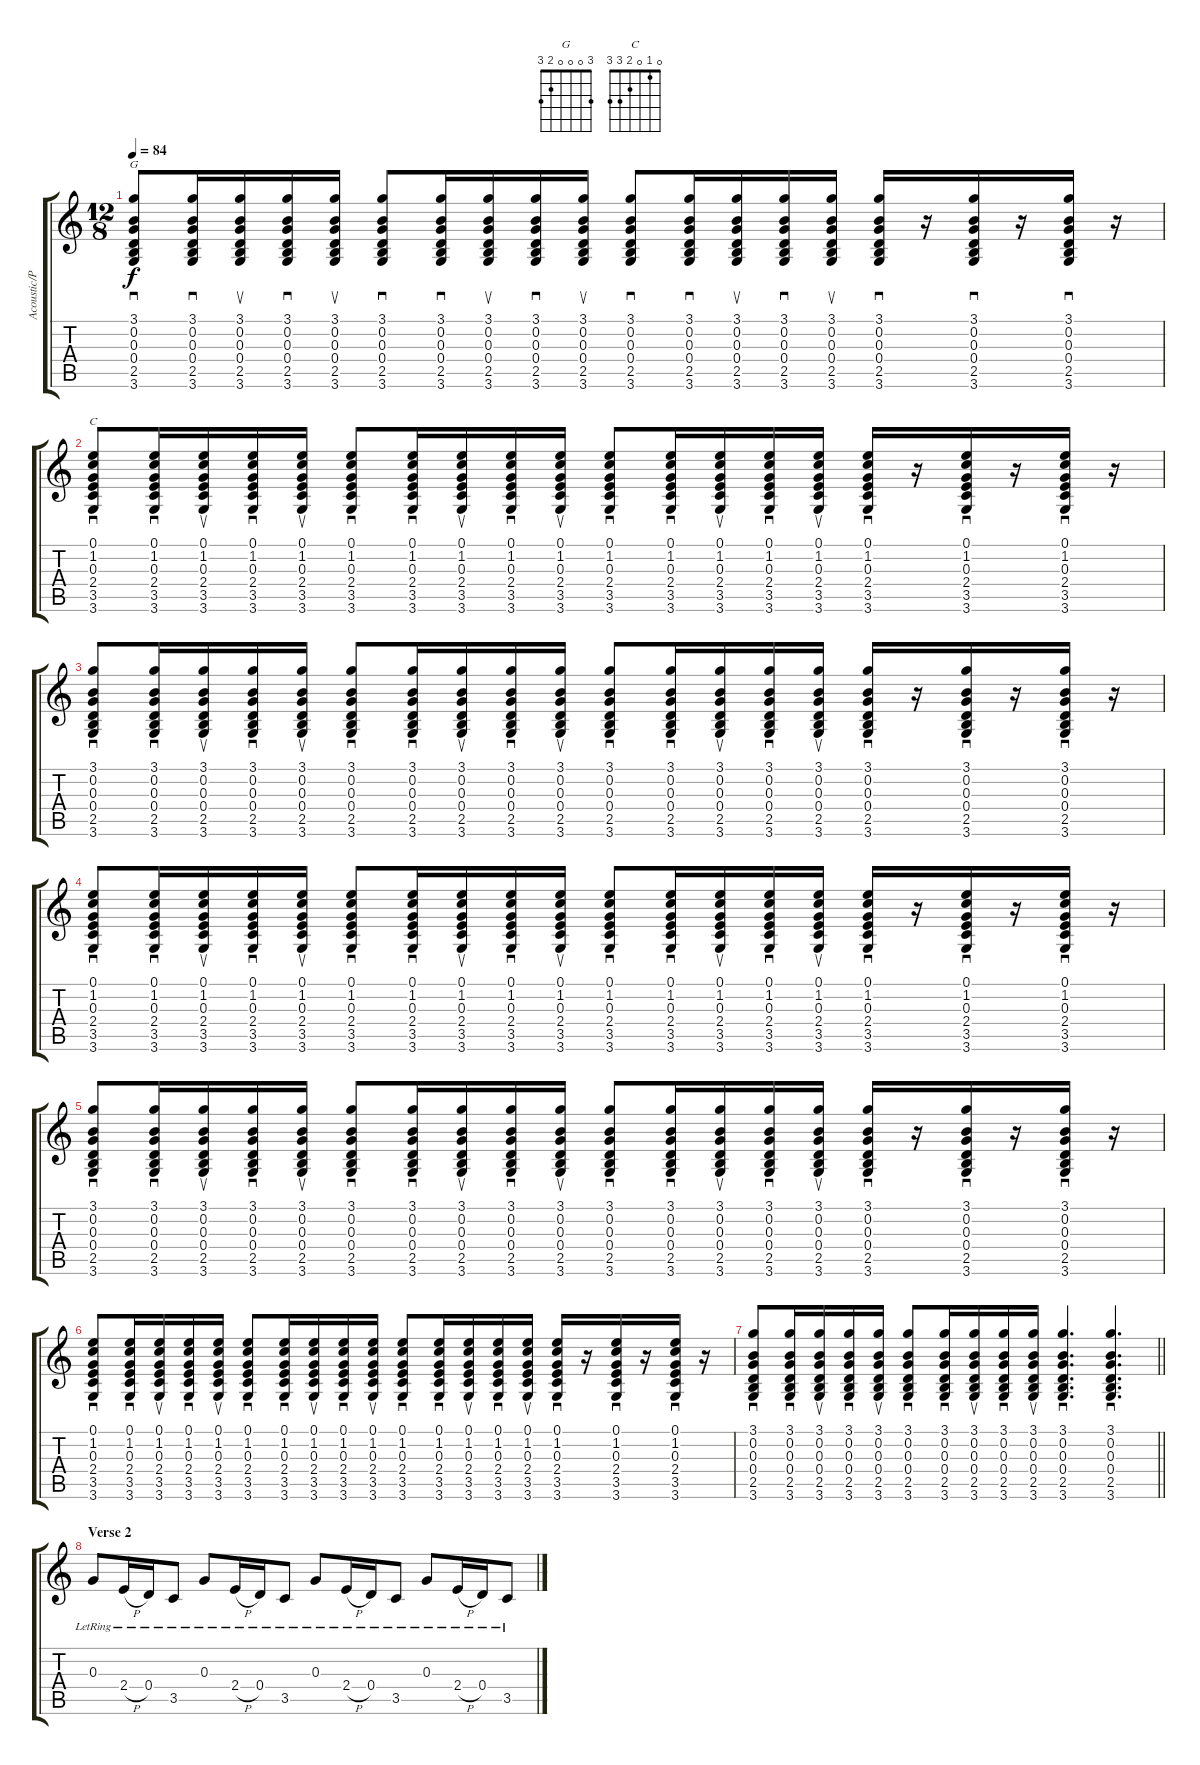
\track ("Acoustic/Pick and Strum" "Acoustic/P") {instrument acousticguitarsteel}
\staff {score tabs}
\tuning (E4 B3 G3 D3 A2 E2) {hide}
\chord ("G" 3 0 0 0 2 3)
\chord ("C" 0 1 0 2 3 3)
\ts (12 8)
\tempo 84
\clef g2
\ks c
(3.1 0.2 0.3 0.4 2.5 3.6).8{sd ch "G" dy f} (3.1 0.2 0.3 0.4 2.5 3.6).16{sd} (3.1 0.2 0.3 0.4 2.5 3.6).16{su} (3.1 0.2 0.3 0.4 2.5 3.6).16{sd} (3.1 0.2 0.3 0.4 2.5 3.6).16{su} (3.1 0.2 0.3 0.4 2.5 3.6).8{sd} (3.1 0.2 0.3 0.4 2.5 3.6).16{sd} (3.1 0.2 0.3 0.4 2.5 3.6).16{su} (3.1 0.2 0.3 0.4 2.5 3.6).16{sd} (3.1 0.2 0.3 0.4 2.5 3.6).16{su} (3.1 0.2 0.3 0.4 2.5 3.6).8{sd} (3.1 0.2 0.3 0.4 2.5 3.6).16{sd} (3.1 0.2 0.3 0.4 2.5 3.6).16{su} (3.1 0.2 0.3 0.4 2.5 3.6).16{sd} (3.1 0.2 0.3 0.4 2.5 3.6).16{su} (3.1 0.2 0.3 0.4 2.5 3.6).16{sd} r.16 (3.1 0.2 0.3 0.4 2.5 3.6).16{sd} r.16 (3.1 0.2 0.3 0.4 2.5 3.6).16{sd} r.16 |
(0.1 1.2 0.3 2.4 3.5 3.6).8{sd ch "C"} (0.1 1.2 0.3 2.4 3.5 3.6).16{sd} (0.1 1.2 0.3 2.4 3.5 3.6).16{su} (0.1 1.2 0.3 2.4 3.5 3.6).16{sd} (0.1 1.2 0.3 2.4 3.5 3.6).16{su} (0.1 1.2 0.3 2.4 3.5 3.6).8{sd} (0.1 1.2 0.3 2.4 3.5 3.6).16{sd} (0.1 1.2 0.3 2.4 3.5 3.6).16{su} (0.1 1.2 0.3 2.4 3.5 3.6).16{sd} (0.1 1.2 0.3 2.4 3.5 3.6).16{su} (0.1 1.2 0.3 2.4 3.5 3.6).8{sd} (0.1 1.2 0.3 2.4 3.5 3.6).16{sd} (0.1 1.2 0.3 2.4 3.5 3.6).16{su} (0.1 1.2 0.3 2.4 3.5 3.6).16{sd} (0.1 1.2 0.3 2.4 3.5 3.6).16{su} (0.1 1.2 0.3 2.4 3.5 3.6).16{sd} r.16 (0.1 1.2 0.3 2.4 3.5 3.6).16{sd} r.16 (0.1 1.2 0.3 2.4 3.5 3.6).16{sd} r.16 |
(3.1 0.2 0.3 0.4 2.5 3.6).8{sd} (3.1 0.2 0.3 0.4 2.5 3.6).16{sd} (3.1 0.2 0.3 0.4 2.5 3.6).16{su} (3.1 0.2 0.3 0.4 2.5 3.6).16{sd} (3.1 0.2 0.3 0.4 2.5 3.6).16{su} (3.1 0.2 0.3 0.4 2.5 3.6).8{sd} (3.1 0.2 0.3 0.4 2.5 3.6).16{sd} (3.1 0.2 0.3 0.4 2.5 3.6).16{su} (3.1 0.2 0.3 0.4 2.5 3.6).16{sd} (3.1 0.2 0.3 0.4 2.5 3.6).16{su} (3.1 0.2 0.3 0.4 2.5 3.6).8{sd} (3.1 0.2 0.3 0.4 2.5 3.6).16{sd} (3.1 0.2 0.3 0.4 2.5 3.6).16{su} (3.1 0.2 0.3 0.4 2.5 3.6).16{sd} (3.1 0.2 0.3 0.4 2.5 3.6).16{su} (3.1 0.2 0.3 0.4 2.5 3.6).16{sd} r.16 (3.1 0.2 0.3 0.4 2.5 3.6).16{sd} r.16 (3.1 0.2 0.3 0.4 2.5 3.6).16{sd} r.16 |
(0.1 1.2 0.3 2.4 3.5 3.6).8{sd} (0.1 1.2 0.3 2.4 3.5 3.6).16{sd} (0.1 1.2 0.3 2.4 3.5 3.6).16{su} (0.1 1.2 0.3 2.4 3.5 3.6).16{sd} (0.1 1.2 0.3 2.4 3.5 3.6).16{su} (0.1 1.2 0.3 2.4 3.5 3.6).8{sd} (0.1 1.2 0.3 2.4 3.5 3.6).16{sd} (0.1 1.2 0.3 2.4 3.5 3.6).16{su} (0.1 1.2 0.3 2.4 3.5 3.6).16{sd} (0.1 1.2 0.3 2.4 3.5 3.6).16{su} (0.1 1.2 0.3 2.4 3.5 3.6).8{sd} (0.1 1.2 0.3 2.4 3.5 3.6).16{sd} (0.1 1.2 0.3 2.4 3.5 3.6).16{su} (0.1 1.2 0.3 2.4 3.5 3.6).16{sd} (0.1 1.2 0.3 2.4 3.5 3.6).16{su} (0.1 1.2 0.3 2.4 3.5 3.6).16{sd} r.16 (0.1 1.2 0.3 2.4 3.5 3.6).16{sd} r.16 (0.1 1.2 0.3 2.4 3.5 3.6).16{sd} r.16 |
(3.1 0.2 0.3 0.4 2.5 3.6).8{sd} (3.1 0.2 0.3 0.4 2.5 3.6).16{sd} (3.1 0.2 0.3 0.4 2.5 3.6).16{su} (3.1 0.2 0.3 0.4 2.5 3.6).16{sd} (3.1 0.2 0.3 0.4 2.5 3.6).16{su} (3.1 0.2 0.3 0.4 2.5 3.6).8{sd} (3.1 0.2 0.3 0.4 2.5 3.6).16{sd} (3.1 0.2 0.3 0.4 2.5 3.6).16{su} (3.1 0.2 0.3 0.4 2.5 3.6).16{sd} (3.1 0.2 0.3 0.4 2.5 3.6).16{su} (3.1 0.2 0.3 0.4 2.5 3.6).8{sd} (3.1 0.2 0.3 0.4 2.5 3.6).16{sd} (3.1 0.2 0.3 0.4 2.5 3.6).16{su} (3.1 0.2 0.3 0.4 2.5 3.6).16{sd} (3.1 0.2 0.3 0.4 2.5 3.6).16{su} (3.1 0.2 0.3 0.4 2.5 3.6).16{sd} r.16 (3.1 0.2 0.3 0.4 2.5 3.6).16{sd} r.16 (3.1 0.2 0.3 0.4 2.5 3.6).16{sd} r.16 |
(0.1 1.2 0.3 2.4 3.5 3.6).8{sd} (0.1 1.2 0.3 2.4 3.5 3.6).16{sd} (0.1 1.2 0.3 2.4 3.5 3.6).16{su} (0.1 1.2 0.3 2.4 3.5 3.6).16{sd} (0.1 1.2 0.3 2.4 3.5 3.6).16{su} (0.1 1.2 0.3 2.4 3.5 3.6).8{sd} (0.1 1.2 0.3 2.4 3.5 3.6).16{sd} (0.1 1.2 0.3 2.4 3.5 3.6).16{su} (0.1 1.2 0.3 2.4 3.5 3.6).16{sd} (0.1 1.2 0.3 2.4 3.5 3.6).16{su} (0.1 1.2 0.3 2.4 3.5 3.6).8{sd} (0.1 1.2 0.3 2.4 3.5 3.6).16{sd} (0.1 1.2 0.3 2.4 3.5 3.6).16{su} (0.1 1.2 0.3 2.4 3.5 3.6).16{sd} (0.1 1.2 0.3 2.4 3.5 3.6).16{su} (0.1 1.2 0.3 2.4 3.5 3.6).16{sd} r.16 (0.1 1.2 0.3 2.4 3.5 3.6).16{sd} r.16 (0.1 1.2 0.3 2.4 3.5 3.6).16{sd} r.16 |
\barLineRight lightlight
(3.1 0.2 0.3 0.4 2.5 3.6).8{sd} (3.1 0.2 0.3 0.4 2.5 3.6).16{sd} (3.1 0.2 0.3 0.4 2.5 3.6).16{su} (3.1 0.2 0.3 0.4 2.5 3.6).16{sd} (3.1 0.2 0.3 0.4 2.5 3.6).16{su} (3.1 0.2 0.3 0.4 2.5 3.6).8{sd} (3.1 0.2 0.3 0.4 2.5 3.6).16{sd} (3.1 0.2 0.3 0.4 2.5 3.6).16{su} (3.1 0.2 0.3 0.4 2.5 3.6).16{sd} (3.1 0.2 0.3 0.4 2.5 3.6).16{su} (3.1 0.2 0.3 0.4 2.5 3.6).4{d sd} (3.1 0.2 0.3 0.4 2.5 3.6).4{d sd} |
\section ("" "Verse 2")
0.3{lr}.8 2.4{h lr}.16 0.4{lr}.16 3.5{lr}.8 0.3{lr}.8 2.4{h lr}.16 0.4{lr}.16 3.5{lr}.8 0.3{lr}.8 2.4{h lr}.16 0.4{lr}.16 3.5{lr}.8 0.3{lr}.8 2.4{h lr}.16 0.4{lr}.16 3.5{lr}.8
